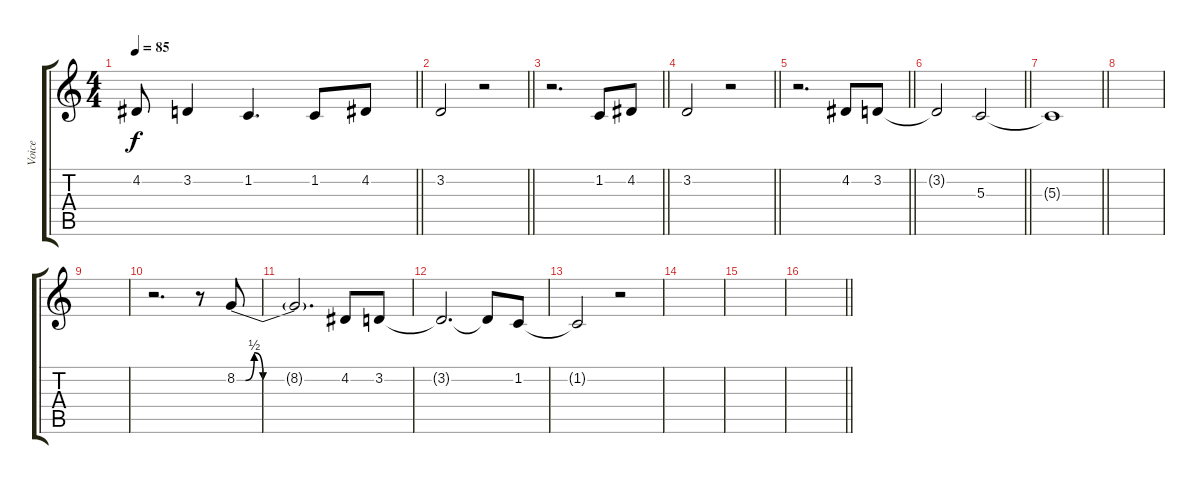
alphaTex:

\track ("Voice" "Voice") {instrument oboe}
\staff {score tabs}
\tuning (E4 B3 G3 D3 A2 E2) {hide}
\ts (4 4)
\tempo 85
\clef g2
\barLineRight lightlight
\ks c
4.2{t}.8{dy f} 3.2.4 1.2.4{d} 1.2.8 4.2.8 |
\barLineRight lightlight
3.2.2 r.2 |
\barLineRight lightlight
r.2{d} 1.2.8 4.2.8 |
\barLineRight lightlight
3.2.2 r.2 |
\barLineRight lightlight
r.2{d} 4.2.8 3.2.8 |
\barLineRight lightlight
3.2{t}.2 5.3.2 |
\barLineRight lightlight
5.3{t}.1 |
|
|
r.2{d} r.8 8.2{be (custom 0 0 5 0 10 2 15 0 30 0 60 0)}.8 |
8.2{t}.2{d} 4.2.8 3.2.8 |
3.2{t}.2{d} 3.2{t}.8 1.2.8 |
1.2{t}.2 r.2 |
|
|
\barLineRight lightlight
